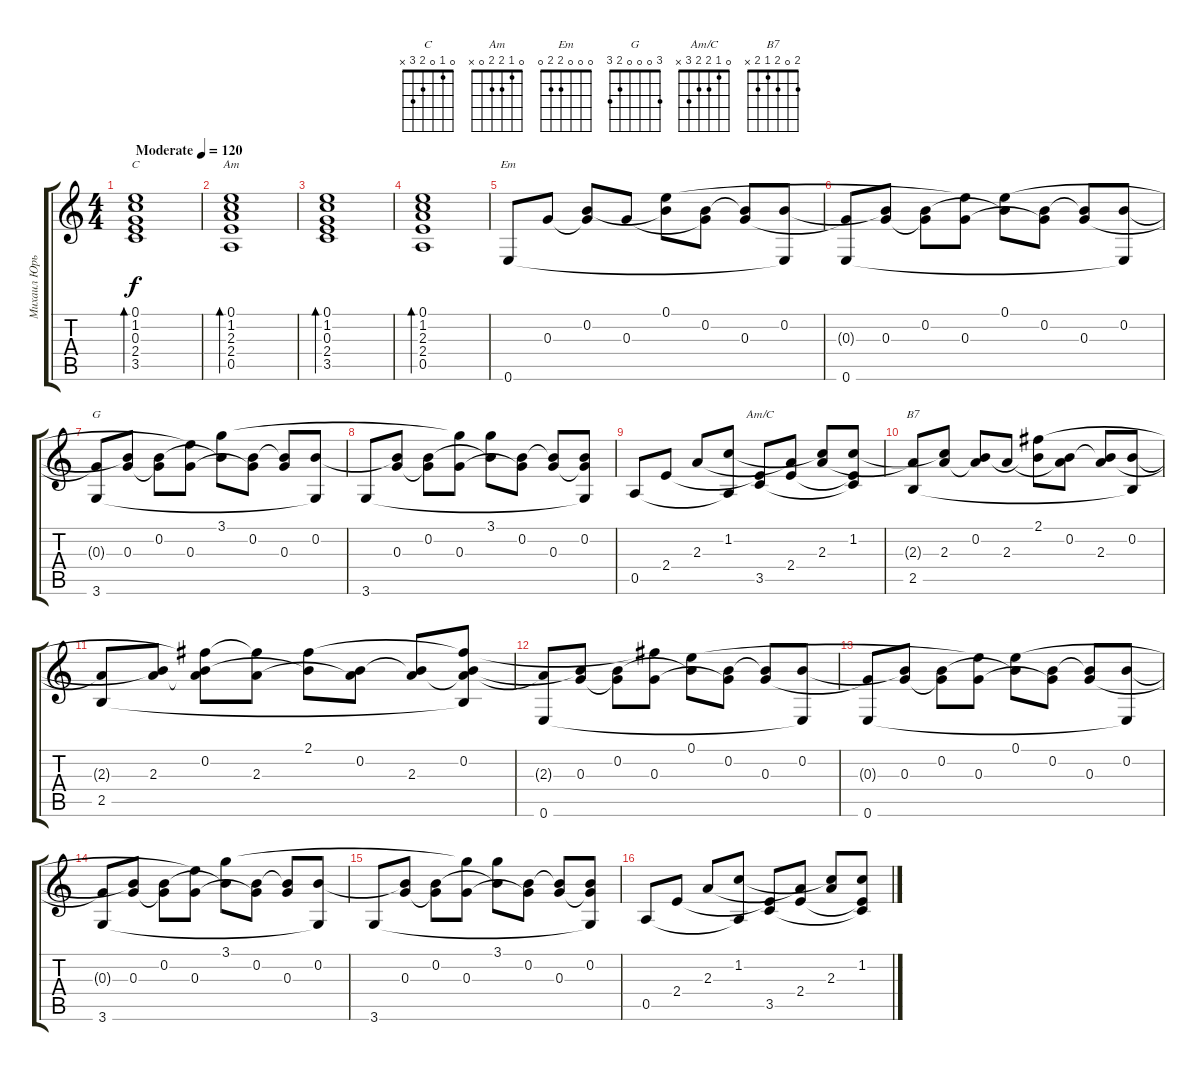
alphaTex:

\track ("Михаил Юрьевич (гитара)" "Михаил Юрь") {instrument acousticguitarsteel}
\staff {score tabs}
\tuning (E4 B3 G3 D3 A2 E2) {hide}
\chord ("C" 0 1 0 2 3 x)
\chord ("Am" 0 1 2 2 0 x)
\chord ("Em" 0 0 0 2 2 0)
\chord ("G" 3 0 0 0 2 3)
\chord ("Am/С" 0 1 2 2 3 x)
\chord ("B7" 2 0 2 1 2 x)
\ts (4 4)
\tempo (120 "Moderate")
\clef g2
\ks c
(0.1 1.2 0.3 2.4 3.5).1{bd 120 ch "C" dy f instrument acousticguitarsteel} |
(0.1 1.2 2.3 2.4 0.5).1{bd 120 ch "Am"} |
(0.1 1.2 0.3 2.4 3.5).1{bd 120} |
(0.1 1.2 2.3 2.4 0.5).1{bd 120} |
0.6.8{ch "Em"} 0.3.8 (0.2 0.3{t}).8 0.3.8 (0.1 0.2{t}).8 (0.2 0.3{t}).8 (0.2{t} 0.3).8 (0.2 0.6{t}).8 |
(0.3{t} 0.6).8 (0.2{t} 0.3).8 (0.2 0.3{t}).8 (0.1{t} 0.3).8 (0.1 0.2{t}).8 (0.2 0.3{t}).8 (0.2{t} 0.3).8 (0.2 0.6{t}).8 |
(0.3{t} 3.6).8{ch "G"} (0.2{t} 0.3).8 (0.2 0.3{t}).8 (0.1{t} 0.3).8 (3.1 0.2{t}).8 (0.2 0.3{t}).8 (0.2{t} 0.3).8 (0.2 3.6{t}).8 |
3.6.8 (0.2{t} 0.3).8 (0.2 0.3{t}).8 (3.1{t} 0.3).8 (3.1 0.2{t}).8 (0.2 0.3{t}).8 (0.2{t} 0.3).8 (0.2 0.3{t} 3.6{t}).8 |
0.5.8 2.4.8 2.3.8 (1.2 0.5{t}).8 (2.4{t} 3.5).8{ch "Am/С"} (2.3{t} 2.4).8 (1.2{t} 2.3).8 (1.2 2.4{t} 3.5{t}).8 |
(2.3{t} 2.5).8{ch "B7"} (1.2{t} 2.3).8 (0.2 2.3{t}).8 2.3.8 (2.1 0.2{t}).8 (0.2 2.3{t}).8 (0.2{t} 2.3).8 (0.2 2.5{t}).8 |
(2.3{t} 2.5).8 (0.2{t} 2.3).8 (2.1{t} 0.2 2.3{t}).8 (2.1{t} 2.3).8 (2.1 0.2{t}).8 (0.2 2.3{t}).8 (0.2{t} 2.3).8 (2.1{t} 0.2 2.3{t} 2.5{t}).8 |
(2.3{t} 0.6).8 (0.2{t} 0.3).8 (0.2 0.3{t}).8 (2.1{t} 0.3).8 (0.1 0.2{t}).8 (0.2 0.3{t}).8 (0.2{t} 0.3).8 (0.2 0.6{t}).8 |
(0.3{t} 0.6).8 (0.2{t} 0.3).8 (0.2 0.3{t}).8 (0.1{t} 0.3).8 (0.1 0.2{t}).8 (0.2 0.3{t}).8 (0.2{t} 0.3).8 (0.2 0.6{t}).8 |
(0.3{t} 3.6).8 (0.2{t} 0.3).8 (0.2 0.3{t}).8 (0.1{t} 0.3).8 (3.1 0.2{t}).8 (0.2 0.3{t}).8 (0.2{t} 0.3).8 (0.2 3.6{t}).8 |
3.6.8 (0.2{t} 0.3).8 (0.2 0.3{t}).8 (3.1{t} 0.3).8 (3.1 0.2{t}).8 (0.2 0.3{t}).8 (0.2{t} 0.3).8 (0.2 0.3{t} 3.6{t}).8 |
0.5.8 2.4.8 2.3.8 (1.2 0.5{t}).8 (2.4{t} 3.5).8 (2.3{t} 2.4).8 (1.2{t} 2.3).8 (1.2 2.4{t} 3.5{t}).8
